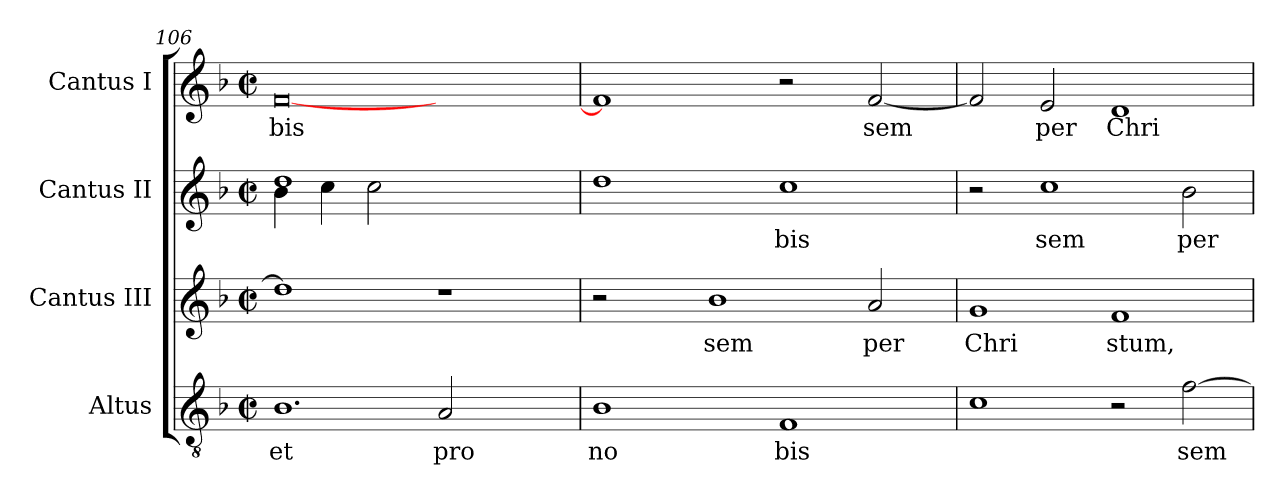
**kern	**text	**kern	**text	**kern	**text	**kern	**text
*part4	*part4	*part3	*part3	*part2	*part2	*part1	*part1
*staff4	*staff4	*staff3	*staff3	*staff2	*staff2	*staff1	*staff1
*I"Altus	*	*I"Cantus III	*	*I"Cantus II	*	*I"Cantus I	*
*clefGv2	*	*clefG2	*	*clefG2	*	*clefG2	*
*k[b-]	*	*k[b-]	*	*k[b-]	*	*k[b-]	*
*F:	*	*F:	*	*F:	*	*F:	*
*M2/2	*	*M2/2	*	*M2/2	*	*M2/2	*
*met(c|)	*	*met(c|)	*	*met(c|)	*	*met(c|)	*
=106	=106	=106	=106	=106	=106	=106	=106
!LO:N:vis=1.	!LO:LY:b:cj	!	!	!	!	!LO:N:vis=0	!LO:LY:b:cj
*	*	*	*	*^	*	*	*
1B-	et	1dd]	.	1dd	4b-\	.	[>1f	bis
.	.	.	.	.	4cc\	.	.	.
.	.	.	.	.	2cc\	.	.	.
!	!LO:LY:b:cj	!	!	!	!	!	!	!
2A/	pro	1r	.	1ryy	1ryy	.	1ryy	.
2ryy	.	.	.	.	.	.	.	.
!!LO:PB:g=z
=107	=107	=107	=107	=107	=107	=107	=107	=107
!	!LO:LY:b:cj	!	!	!	!	!	!	!
1B-	no	2r	.	1dd	4ryy	.	1f]	.
.	.	.	.	.	8ryy	.	.	.
.	.	.	.	.	32ryy	.	.	.
.	.	.	.	.	1ryy	.	.	.
!	!	!	!LO:LY:b:cj	!	!	!	!	!
.	.	1b-	sem	.	.	.	.	.
!	!LO:LY:b:cj	!	!	!	!	!LO:LY:b:cj	!	!
1F	bis	.	.	1cc	.	-bis	2r	.
.	.	.	.	.	2ryy	.	.	.
!	!	!	!LO:LY:b:cj	!	!	!	!	!LO:LY:b
.	.	2a/	per	.	.	.	[<2f/	sem
.	.	.	.	.	16.ryy	.	.	.
=108	=108	=108	=108	=108	=108	=108	=108	=108
!	!	!	!LO:LY:b:cj	!	!	!	!	!
*	*	*	*	*v	*v	*	*	*
1c	.	1g	Chri	2r	.	2f/]	.
!	!	!	!	!	!LO:LY:b:cj	!	!LO:LY:b:cj
.	.	.	.	1cc	sem	2e/	per
!	!	!	!LO:LY:b:cj	!	!	!	!LO:LY:b:cj
2r	.	1f	stum,	.	.	1d	Chri
!	!LO:LY:b	!	!	!	!LO:LY:b:cj	!	!
[>2f\	sem	.	.	2b-\	per	.	.
=	=	=	=	=	=	=	=
*-	*-	*-	*-	*-	*-	*-	*-
